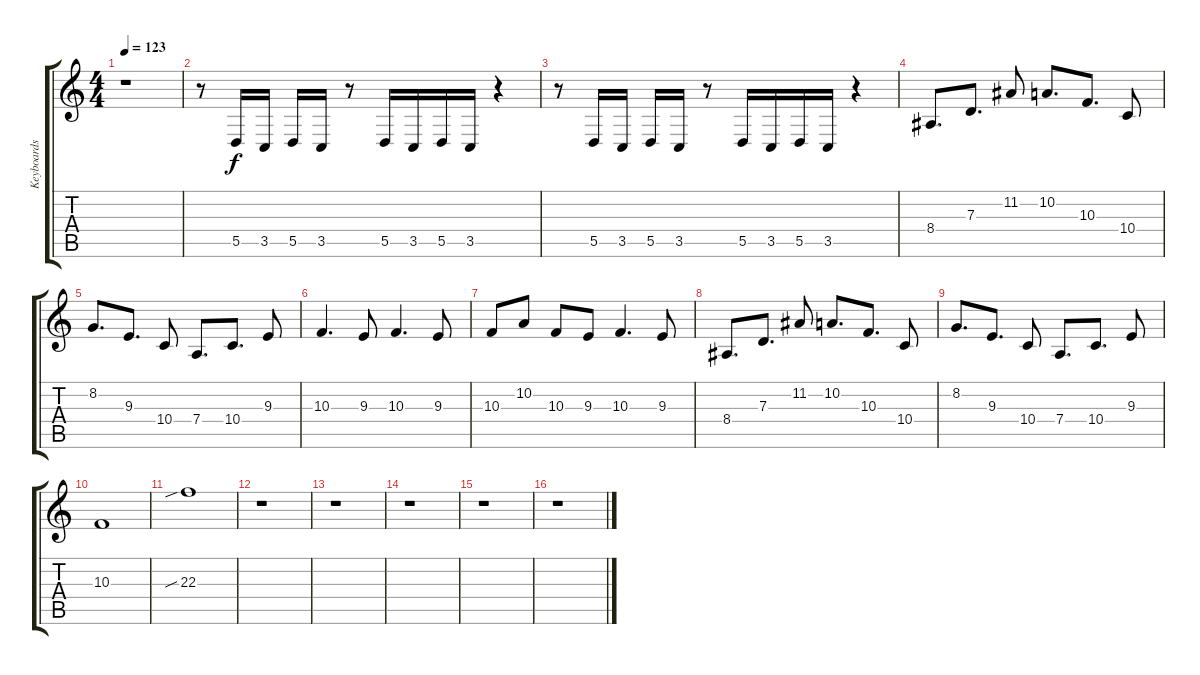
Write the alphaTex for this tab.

\track ("Keyboards 1" "Keyboards ") {instrument lead2sawtooth}
\staff {score tabs}
\tuning (E4 B3 G3 D3 A2 E2) {hide}
\ts (4 4)
\tempo 123
\clef g2
\ks c
r.1{dy f} |
r.8 5.5.16 3.5.16 5.5.16 3.5.16 r.8 5.5.16 3.5.16 5.5.16 3.5.16 r.4 |
r.8 5.5.16 3.5.16 5.5.16 3.5.16 r.8 5.5.16 3.5.16 5.5.16 3.5.16 r.4 |
8.4.8{d} 7.3.8{d} 11.2.8 10.2.8{d} 10.3.8{d} 10.4.8 |
8.2.8{d} 9.3.8{d} 10.4.8 7.4.8{d} 10.4.8{d} 9.3.8 |
10.3.4{d} 9.3.8 10.3.4{d} 9.3.8 |
10.3.8 10.2.8 10.3.8 9.3.8 10.3.4{d} 9.3.8 |
8.4.8{d} 7.3.8{d} 11.2.8 10.2.8{d} 10.3.8{d} 10.4.8 |
8.2.8{d} 9.3.8{d} 10.4.8 7.4.8{d} 10.4.8{d} 9.3.8 |
10.3.1 |
22.3{sib}.1 |
r.1 |
r.1 |
r.1 |
r.1 |
r.1
